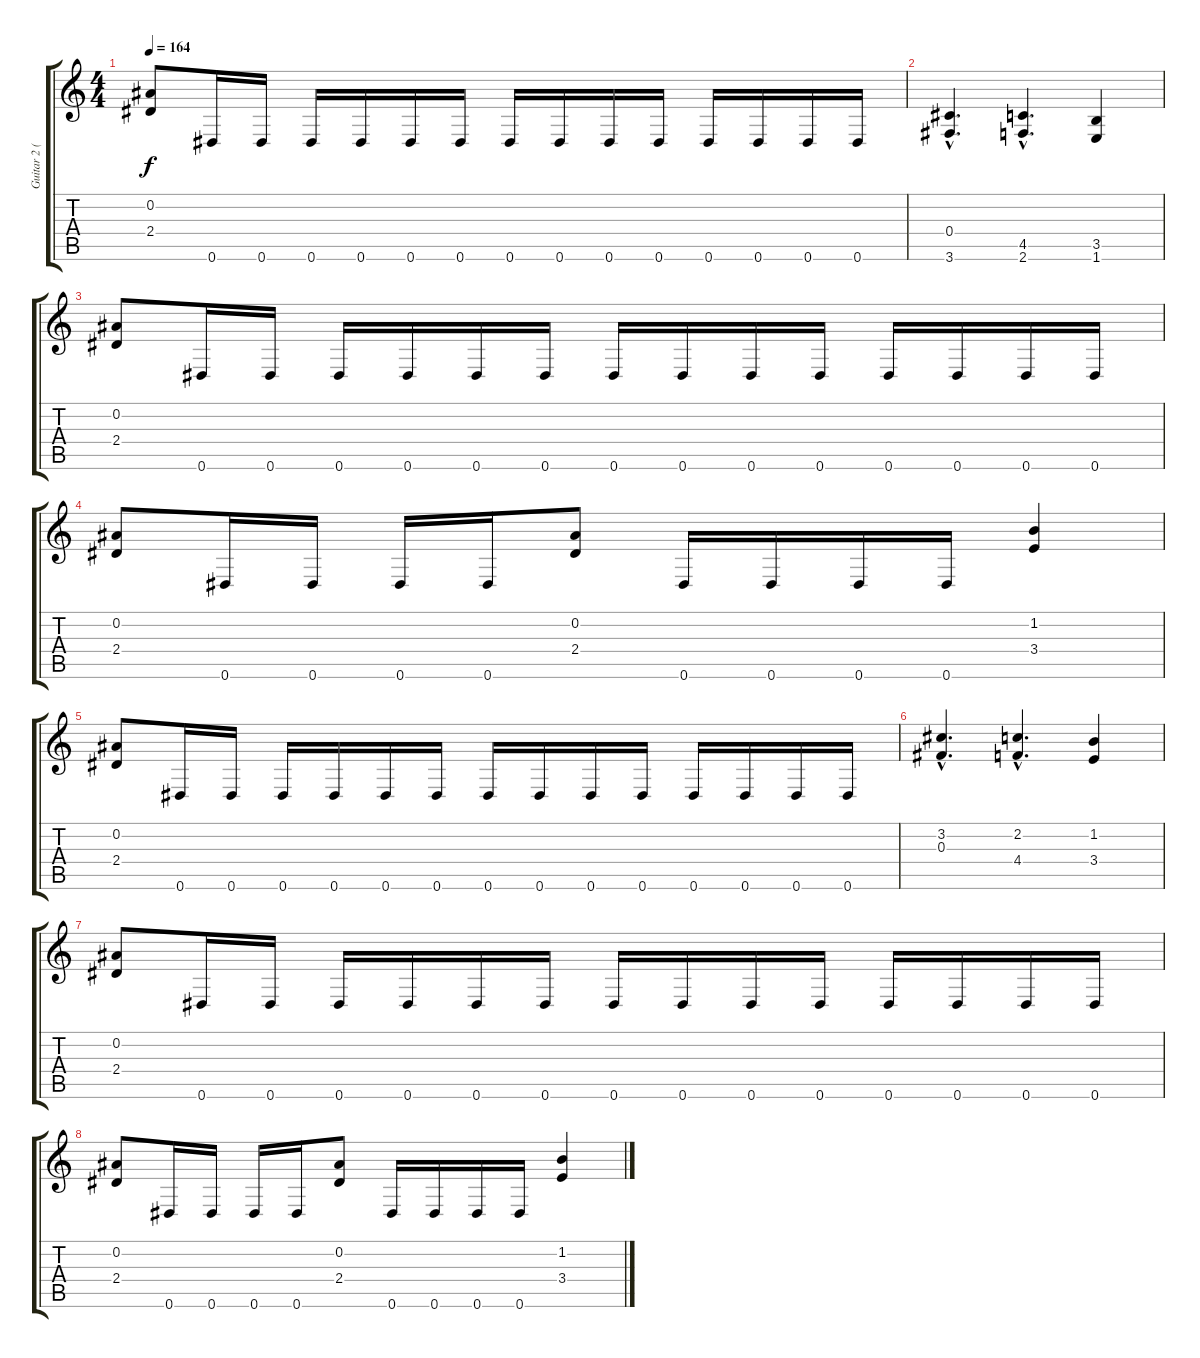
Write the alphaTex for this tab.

\track ("Guitar 2 (Kerry)" "Guitar 2 (") {instrument distortionguitar}
\staff {score tabs}
\tuning (Eb4 Bb3 Gb3 Db3 Ab2 Eb2) {hide}
\ts (4 4)
\tempo 164
\clef g2
\ks c
(0.2 2.4).8{dy f} 0.6.16 0.6.16 0.6.16 0.6.16 0.6.16 0.6.16 0.6.16 0.6.16 0.6.16 0.6.16 0.6.16 0.6.16 0.6.16 0.6.16 |
(0.4{hac} 3.6{hac}).4{d} (4.5{hac} 2.6{hac}).4{d} (3.5 1.6).4 |
(0.2 2.4).8 0.6.16 0.6.16 0.6.16 0.6.16 0.6.16 0.6.16 0.6.16 0.6.16 0.6.16 0.6.16 0.6.16 0.6.16 0.6.16 0.6.16 |
(0.2 2.4).8 0.6.16 0.6.16 0.6.16 0.6.16 (0.2 2.4).8 0.6.16 0.6.16 0.6.16 0.6.16 (1.2 3.4).4 |
(0.2 2.4).8 0.6.16 0.6.16 0.6.16 0.6.16 0.6.16 0.6.16 0.6.16 0.6.16 0.6.16 0.6.16 0.6.16 0.6.16 0.6.16 0.6.16 |
(3.2{hac} 0.3{hac}).4{d} (2.2{hac} 4.4{hac}).4{d} (1.2 3.4).4 |
(0.2 2.4).8 0.6.16 0.6.16 0.6.16 0.6.16 0.6.16 0.6.16 0.6.16 0.6.16 0.6.16 0.6.16 0.6.16 0.6.16 0.6.16 0.6.16 |
(0.2 2.4).8 0.6.16 0.6.16 0.6.16 0.6.16 (0.2 2.4).8 0.6.16 0.6.16 0.6.16 0.6.16 (1.2 3.4).4
